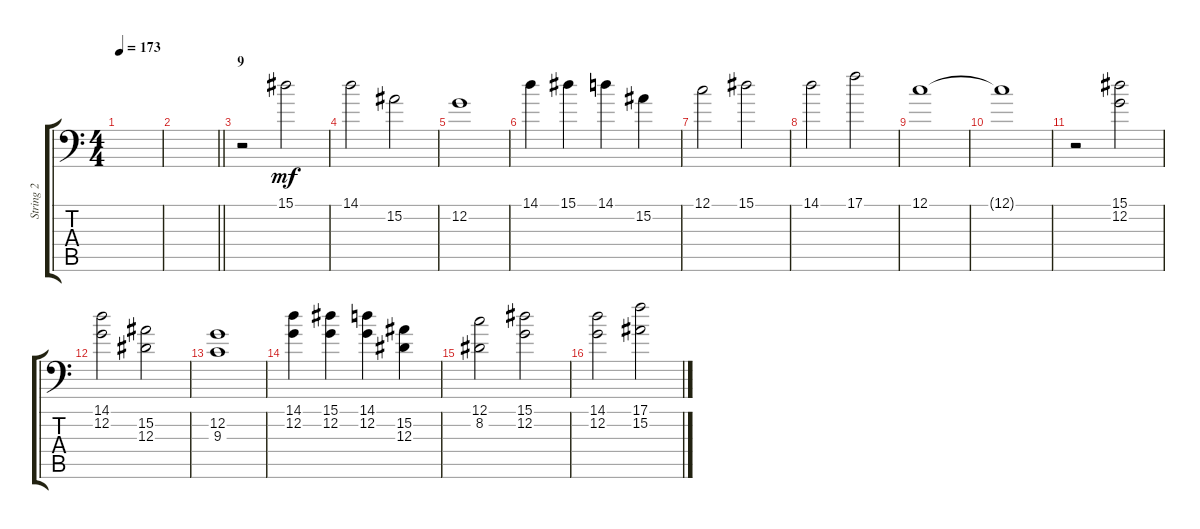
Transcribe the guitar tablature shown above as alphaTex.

\track ("String 2" "String 2") {instrument synthstrings1}
\staff {score tabs}
\tuning (C4 G3 Eb3 Bb2 F2 Bb1) {hide}
\ts (4 4)
\tempo 173
\clef f4
\ks c
|
\barLineRight lightlight
|
\section ("" "9")
r.2 15.1.2{dy mf} |
14.1.2 15.2.2 |
12.2.1 |
14.1.4 15.1.4 14.1.4 15.2.4 |
12.1.2 15.1.2 |
14.1.2 17.1.2 |
12.1.1 |
12.1{t}.1 |
r.2 (15.1 12.2).2 |
(14.1 12.2).2 (15.2 12.3).2 |
(12.2 9.3).1 |
(14.1 12.2).4 (15.1 12.2).4 (14.1 12.2).4 (15.2 12.3).4 |
(12.1 8.2).2 (15.1 12.2).2 |
(14.1 12.2).2 (17.1 15.2).2
